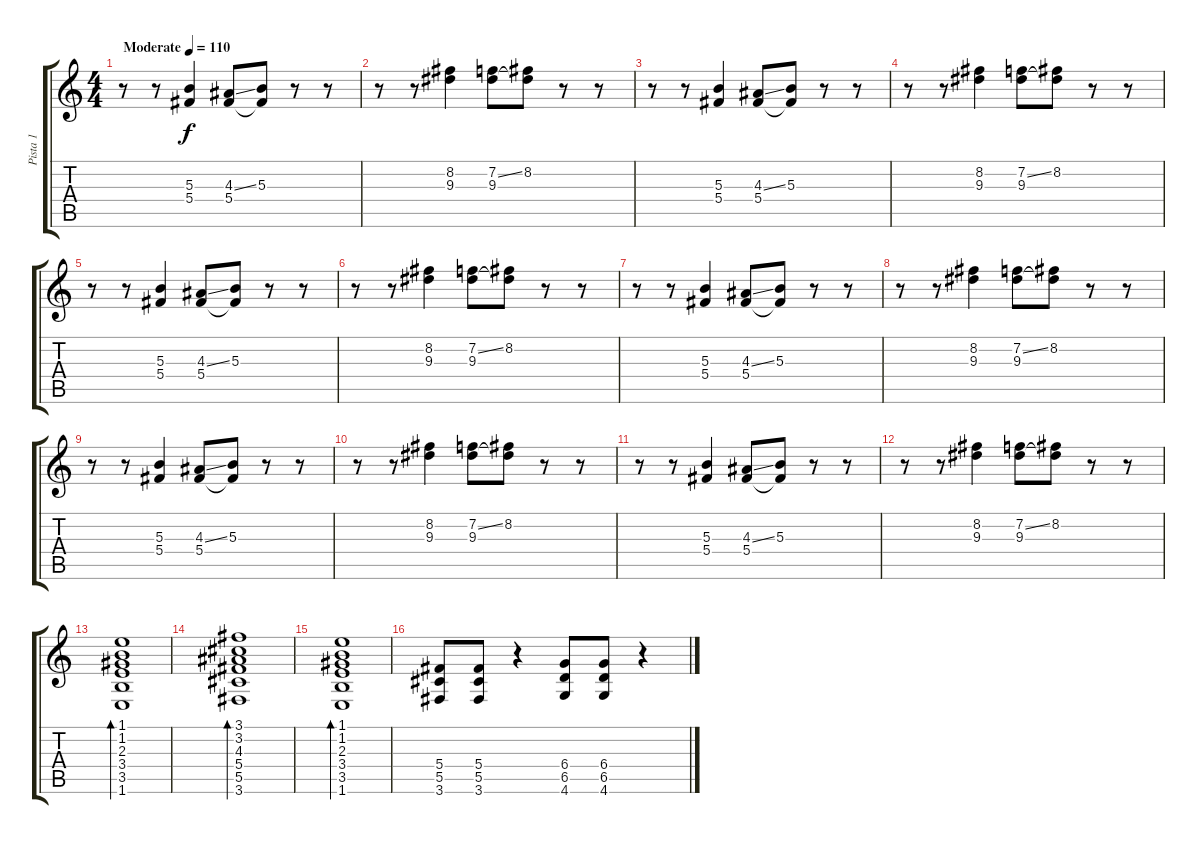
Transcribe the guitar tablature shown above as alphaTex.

\track ("Pista 1" "Pista 1") {instrument overdrivenguitar}
\staff {score tabs}
\tuning (Eb4 Bb3 Gb3 Db3 Ab2 Eb2) {hide}
\ts (4 4)
\tempo (110 "Moderate")
\clef g2
\ks c
r.8{dy f instrument overdrivenguitar} r.8 (5.3 5.4).4 (4.3{ss} 5.4).8 (5.3 5.4{t}).8 r.8 r.8 |
r.8 r.8 (8.2 9.3).4 (7.2{ss} 9.3).8 (8.2 9.3{t}).8 r.8 r.8 |
r.8 r.8 (5.3 5.4).4 (4.3{ss} 5.4).8 (5.3 5.4{t}).8 r.8 r.8 |
r.8 r.8 (8.2 9.3).4 (7.2{ss} 9.3).8 (8.2 9.3{t}).8 r.8 r.8 |
r.8 r.8 (5.3 5.4).4 (4.3{ss} 5.4).8 (5.3 5.4{t}).8 r.8 r.8 |
r.8 r.8 (8.2 9.3).4 (7.2{ss} 9.3).8 (8.2 9.3{t}).8 r.8 r.8 |
r.8 r.8 (5.3 5.4).4 (4.3{ss} 5.4).8 (5.3 5.4{t}).8 r.8 r.8 |
r.8 r.8 (8.2 9.3).4 (7.2{ss} 9.3).8 (8.2 9.3{t}).8 r.8 r.8 |
r.8 r.8 (5.3 5.4).4 (4.3{ss} 5.4).8 (5.3 5.4{t}).8 r.8 r.8 |
r.8 r.8 (8.2 9.3).4 (7.2{ss} 9.3).8 (8.2 9.3{t}).8 r.8 r.8 |
r.8 r.8 (5.3 5.4).4 (4.3{ss} 5.4).8 (5.3 5.4{t}).8 r.8 r.8 |
r.8 r.8 (8.2 9.3).4 (7.2{ss} 9.3).8 (8.2 9.3{t}).8 r.8 r.8 |
(1.1 1.2 2.3 3.4 3.5 1.6).1{bd 120} |
(3.1 3.2 4.3 5.4 5.5 3.6).1{bd 120} |
(1.1 1.2 2.3 3.4 3.5 1.6).1{bd 120} |
(5.4 5.5 3.6).8 (5.4 5.5 3.6).8 r.4 (6.4 6.5 4.6).8 (6.4 6.5 4.6).8 r.4
